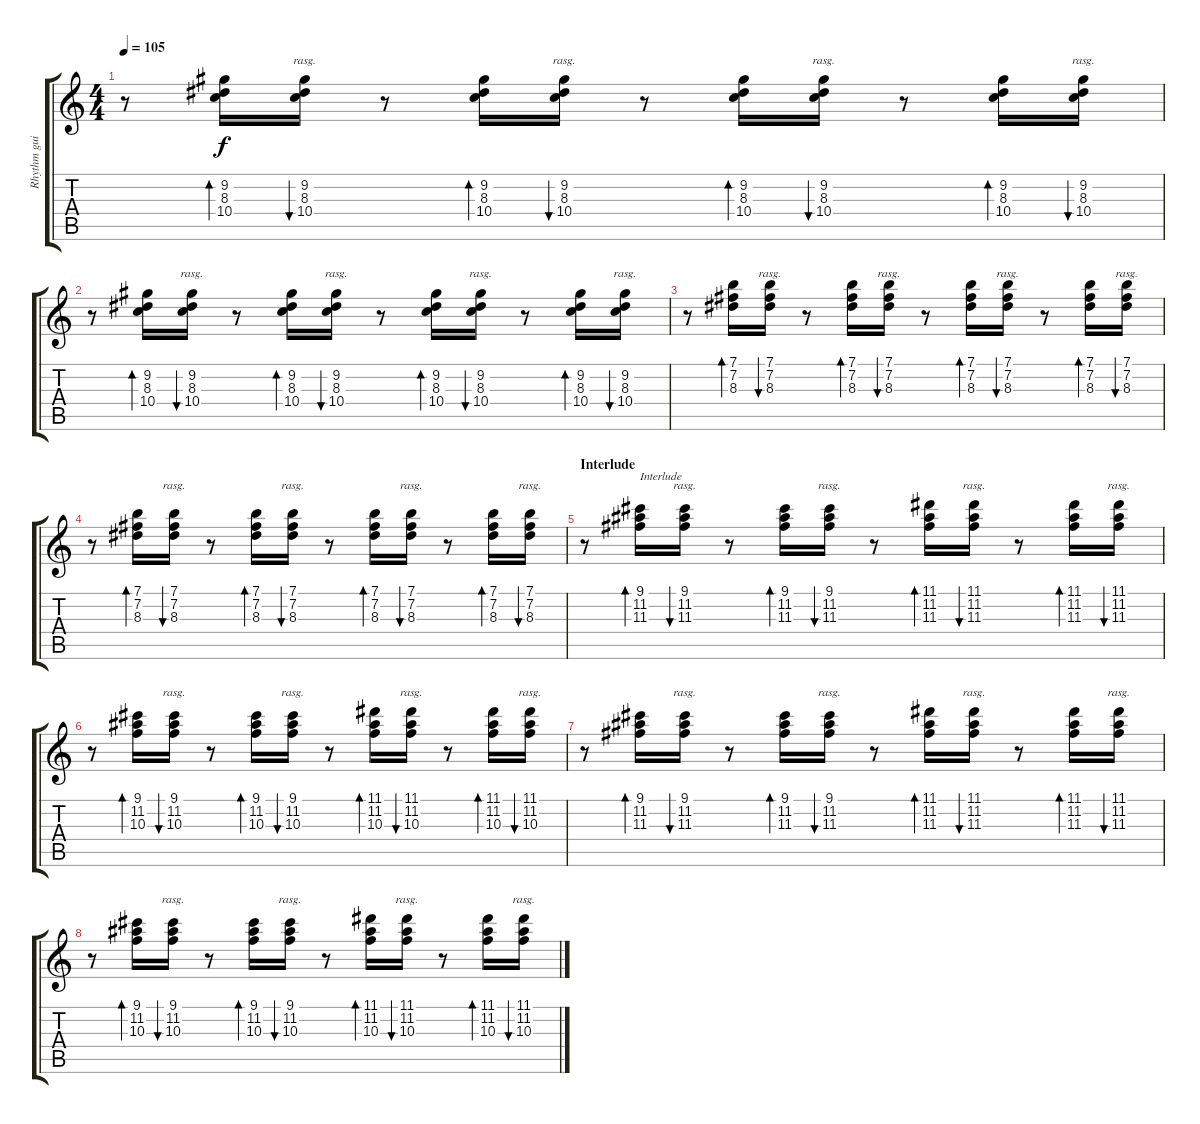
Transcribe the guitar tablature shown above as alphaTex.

\track ("Rhythm guitar" "Rhythm gui") {instrument electricguitarjazz}
\staff {score tabs}
\tuning (E4 B3 G3 D3 A2 E2) {hide}
\ts (4 4)
\tempo 105
\clef g2
\ks c
r.8{dy f} (9.2 8.3 10.4).16{bd 30} (9.2 8.3 10.4).16{bu 30 rasg ii} r.8 (9.2 8.3 10.4).16{bd 30} (9.2 8.3 10.4).16{bu 30 rasg ii} r.8 (9.2 8.3 10.4).16{bd 30} (9.2 8.3 10.4).16{bu 30 rasg ii} r.8 (9.2 8.3 10.4).16{bd 30} (9.2 8.3 10.4).16{bu 30 rasg ii} |
r.8 (9.2 8.3 10.4).16{bd 30} (9.2 8.3 10.4).16{bu 30 rasg ii} r.8 (9.2 8.3 10.4).16{bd 30} (9.2 8.3 10.4).16{bu 30 rasg ii} r.8 (9.2 8.3 10.4).16{bd 30} (9.2 8.3 10.4).16{bu 30 rasg ii} r.8 (9.2 8.3 10.4).16{bd 30} (9.2 8.3 10.4).16{bu 30 rasg ii} |
r.8 (7.1 7.2 8.3).16{bd 30} (7.1 7.2 8.3).16{bu 30 rasg ii} r.8 (7.1 7.2 8.3).16{bd 30} (7.1 7.2 8.3).16{bu 30 rasg ii} r.8 (7.1 7.2 8.3).16{bd 30} (7.1 7.2 8.3).16{bu 30 rasg ii} r.8 (7.1 7.2 8.3).16{bd 30} (7.1 7.2 8.3).16{bu 30 rasg ii} |
r.8 (7.1 7.2 8.3).16{bd 30} (7.1 7.2 8.3).16{bu 30 rasg ii} r.8 (7.1 7.2 8.3).16{bd 30} (7.1 7.2 8.3).16{bu 30 rasg ii} r.8 (7.1 7.2 8.3).16{bd 30} (7.1 7.2 8.3).16{bu 30 rasg ii} r.8 (7.1 7.2 8.3).16{bd 30} (7.1 7.2 8.3).16{bu 30 rasg ii} |
\section ("" "Interlude")
r.8 (9.1 11.2 11.3).16{bd 30 txt "Interlude"} (9.1 11.2 11.3).16{bu 30 rasg ii} r.8 (9.1 11.2 11.3).16{bd 30} (9.1 11.2 11.3).16{bu 30 rasg ii} r.8 (11.1 11.2 11.3).16{bd 30} (11.1 11.2 11.3).16{bu 30 rasg ii} r.8 (11.1 11.2 11.3).16{bd 30} (11.1 11.2 11.3).16{bu 30 rasg ii} |
r.8 (9.1 11.2 10.3).16{bd 30} (9.1 11.2 10.3).16{bu 30 rasg ii} r.8 (9.1 11.2 10.3).16{bd 30} (9.1 11.2 10.3).16{bu 30 rasg ii} r.8 (11.1 11.2 10.3).16{bd 30} (11.1 11.2 10.3).16{bu 30 rasg ii} r.8 (11.1 11.2 10.3).16{bd 30} (11.1 11.2 10.3).16{bu 30 rasg ii} |
r.8 (9.1 11.2 11.3).16{bd 30} (9.1 11.2 11.3).16{bu 30 rasg ii} r.8 (9.1 11.2 11.3).16{bd 30} (9.1 11.2 11.3).16{bu 30 rasg ii} r.8 (11.1 11.2 11.3).16{bd 30} (11.1 11.2 11.3).16{bu 30 rasg ii} r.8 (11.1 11.2 11.3).16{bd 30} (11.1 11.2 11.3).16{bu 30 rasg ii} |
r.8 (9.1 11.2 10.3).16{bd 30} (9.1 11.2 10.3).16{bu 30 rasg ii} r.8 (9.1 11.2 10.3).16{bd 30} (9.1 11.2 10.3).16{bu 30 rasg ii} r.8 (11.1 11.2 10.3).16{bd 30} (11.1 11.2 10.3).16{bu 30 rasg ii} r.8 (11.1 11.2 10.3).16{bd 30} (11.1 11.2 10.3).16{bu 30 rasg ii}
